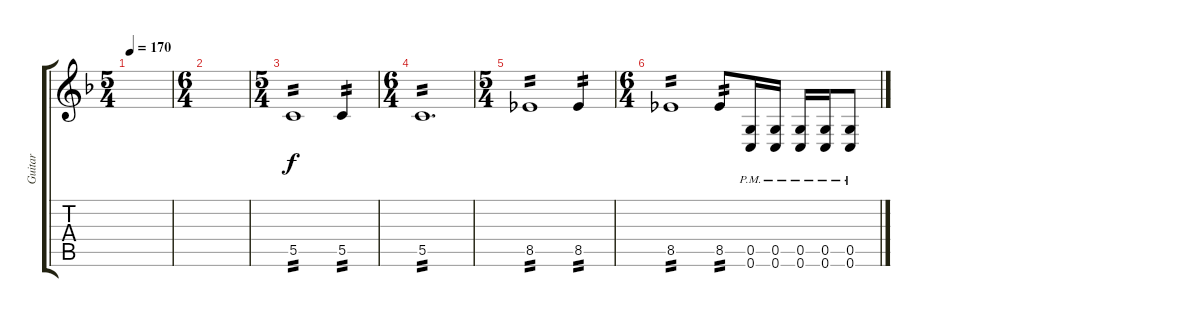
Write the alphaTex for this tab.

\track ("Guitar" "Guitar") {instrument distortionguitar}
\staff {score tabs}
\tuning (D4 A3 F3 C3 G2 C2) {hide}
\ts (5 4)
\tempo 170
\clef g2
\ks dminor
|
\ts (6 4)
|
\ts (5 4)
5.5.1{tp 2} 5.5.4{tp 2} |
\ts (6 4)
5.5.1{d tp 2} |
\ts (5 4)
8.5.1{tp 2} 8.5.4{tp 2} |
\ts (6 4)
8.5.1{tp 2} 8.5.8{tp 2} (0.5{pm} 0.6{pm}).16 (0.5{pm} 0.6{pm}).16 (0.5{pm} 0.6{pm}).16 (0.5{pm} 0.6{pm}).16 (0.5{pm} 0.6{pm}).8
